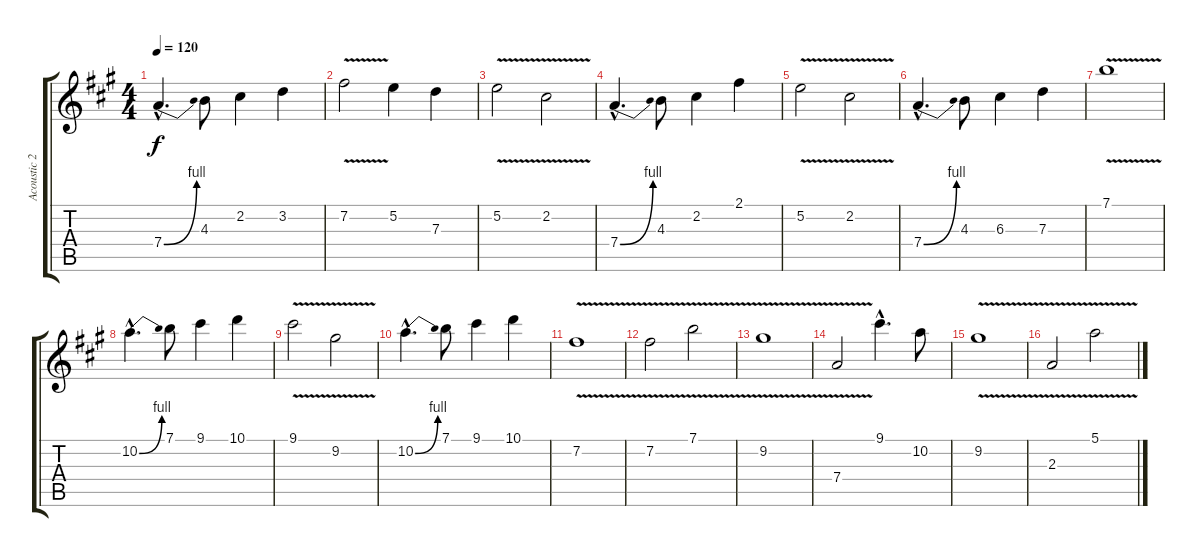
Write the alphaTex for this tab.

\track ("Acoustic 2" "Acoustic 2") {instrument acousticguitarsteel}
\staff {score tabs}
\tuning (E4 B3 G3 D3 A2 E2) {hide}
\ts (4 4)
\tempo 120
\clef g2
\ks a
7.4{be (bend 0 0 60 4) hac}.4{d dy f} 4.3.8 2.2.4 3.2.4 |
7.2{v}.2 5.2.4 7.3.4 |
5.2{v}.2 2.2{v}.2 |
7.4{be (bend 0 0 60 4) hac}.4{d} 4.3.8 2.2.4 2.1.4 |
5.2{v}.2 2.2{v}.2 |
7.4{be (bend 0 0 60 4) hac}.4{d} 4.3.8 6.3.4 7.3.4 |
7.1{v}.1 |
10.2{be (bend 0 0 60 4) hac}.4{d} 7.1.8 9.1.4 10.1.4 |
9.1{v}.2 9.2{v}.2 |
10.2{be (bend 0 0 60 4) hac}.4{d} 7.1.8 9.1.4 10.1.4 |
7.2{v}.1 |
7.2{v}.2 7.1{v}.2 |
9.2{v}.1 |
7.4{v}.2 9.1{hac}.4{d} 10.2.8 |
9.2{v}.1 |
2.3{v}.2 5.1{v}.2
